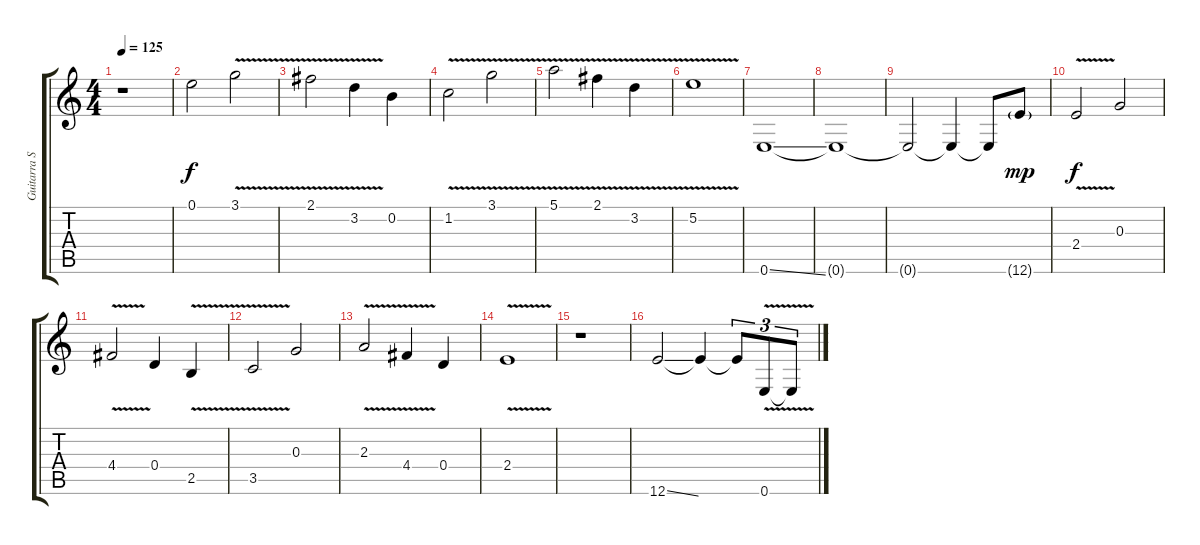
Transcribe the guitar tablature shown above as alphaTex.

\track ("Guitarra Solo" "Guitarra S") {instrument distortionguitar}
\staff {score tabs}
\tuning (E4 B3 G3 D3 A2 E2) {hide}
\ts (4 4)
\tempo 125
\clef g2
\ks c
r.1{dy f instrument distortionguitar} |
0.1.2 3.1{v}.2 |
2.1{v}.2 3.2{v}.4 0.2.4 |
1.2{v}.2 3.1{v}.2 |
5.1{v}.2 2.1{v}.4 3.2{v}.4 |
5.2{v}.1 |
0.6{ss}.1 |
0.6{t}.1 |
0.6{t}.2 0.6{t}.4 0.6{t}.8 12.6{g}.8{dy mp} |
2.4{v}.2{dy f} 0.3.2 |
4.4{v}.2 0.4.4 2.5{v}.4 |
3.5{v}.2 0.3.2 |
2.3{v}.2 4.4{v}.4 0.4.4 |
2.4{v}.1 |
r.1 |
12.6{ss}.2 12.6{t}.4 12.6{t}.8{tu (3 2)} 0.6{v}.8{tu (3 2)} 0.6{t}.8{tu (3 2)}
